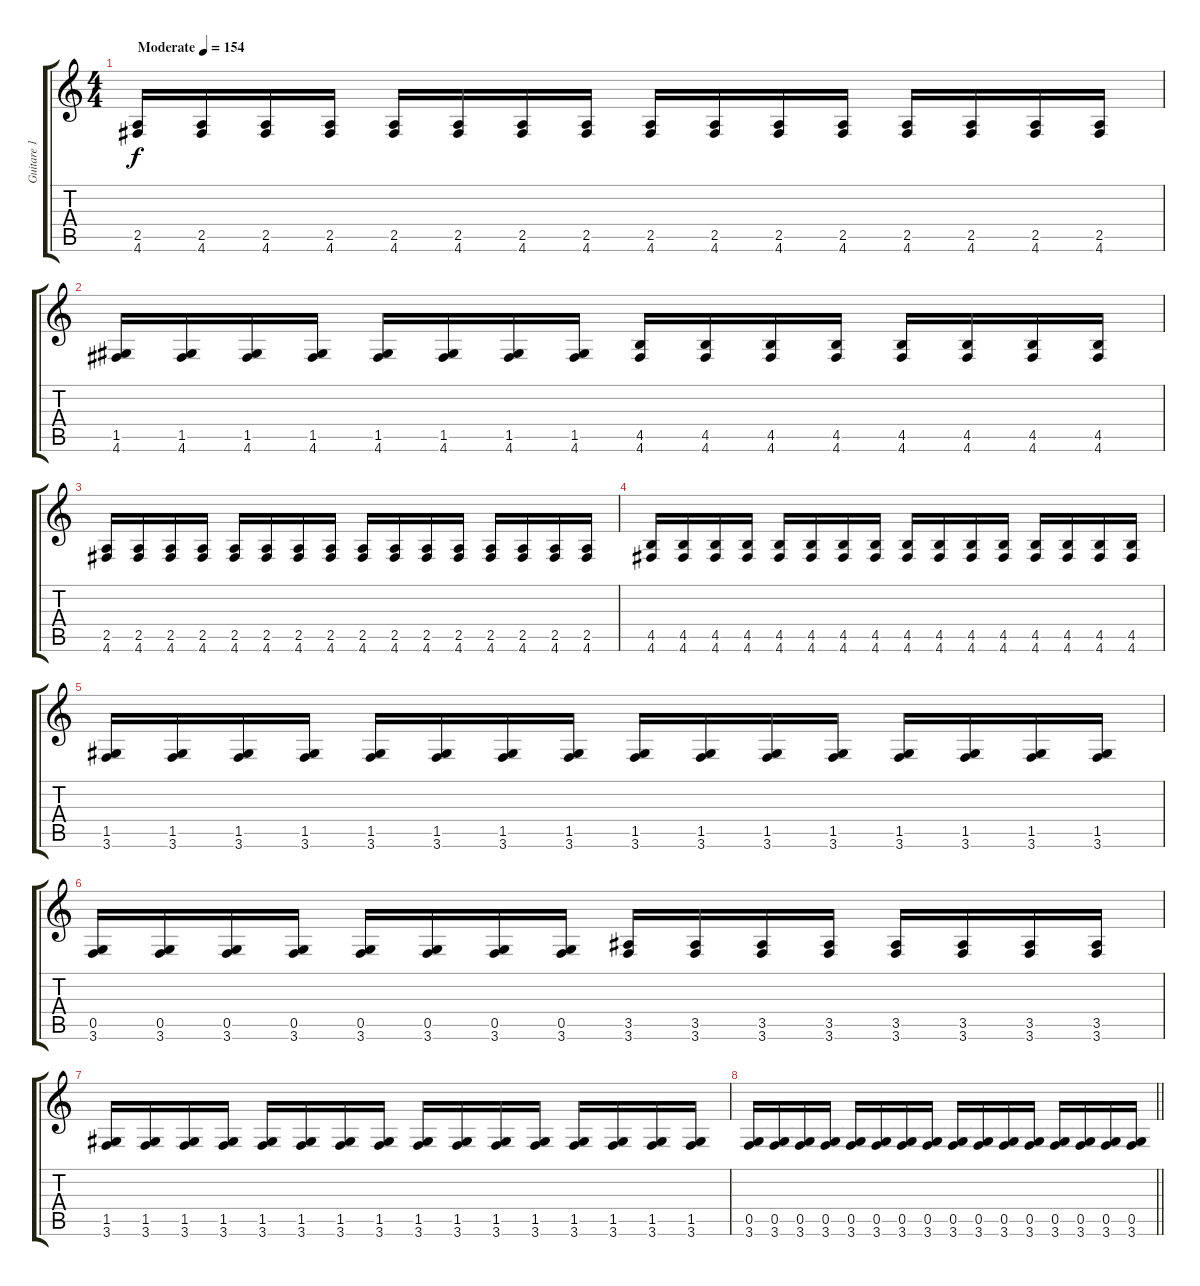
\track ("Guitare 1" "Guitare 1") {instrument overdrivenguitar}
\staff {score tabs}
\tuning (D4 A3 F3 C3 G2 D2) {hide}
\ts (4 4)
\tempo (154 "Moderate")
\clef g2
\ks c
(2.5 4.6).16{dy f instrument overdrivenguitar} (2.5 4.6).16 (2.5 4.6).16 (2.5 4.6).16 (2.5 4.6).16 (2.5 4.6).16 (2.5 4.6).16 (2.5 4.6).16 (2.5 4.6).16 (2.5 4.6).16 (2.5 4.6).16 (2.5 4.6).16 (2.5 4.6).16 (2.5 4.6).16 (2.5 4.6).16 (2.5 4.6).16 |
(1.5 4.6).16 (1.5 4.6).16 (1.5 4.6).16 (1.5 4.6).16 (1.5 4.6).16 (1.5 4.6).16 (1.5 4.6).16 (1.5 4.6).16 (4.5 4.6).16 (4.5 4.6).16 (4.5 4.6).16 (4.5 4.6).16 (4.5 4.6).16 (4.5 4.6).16 (4.5 4.6).16 (4.5 4.6).16 |
(2.5 4.6).16 (2.5 4.6).16 (2.5 4.6).16 (2.5 4.6).16 (2.5 4.6).16 (2.5 4.6).16 (2.5 4.6).16 (2.5 4.6).16 (2.5 4.6).16 (2.5 4.6).16 (2.5 4.6).16 (2.5 4.6).16 (2.5 4.6).16 (2.5 4.6).16 (2.5 4.6).16 (2.5 4.6).16 |
(4.5 4.6).16 (4.5 4.6).16 (4.5 4.6).16 (4.5 4.6).16 (4.5 4.6).16 (4.5 4.6).16 (4.5 4.6).16 (4.5 4.6).16 (4.5 4.6).16 (4.5 4.6).16 (4.5 4.6).16 (4.5 4.6).16 (4.5 4.6).16 (4.5 4.6).16 (4.5 4.6).16 (4.5 4.6).16 |
(1.5 3.6).16 (1.5 3.6).16 (1.5 3.6).16 (1.5 3.6).16 (1.5 3.6).16 (1.5 3.6).16 (1.5 3.6).16 (1.5 3.6).16 (1.5 3.6).16 (1.5 3.6).16 (1.5 3.6).16 (1.5 3.6).16 (1.5 3.6).16 (1.5 3.6).16 (1.5 3.6).16 (1.5 3.6).16 |
(0.5 3.6).16 (0.5 3.6).16 (0.5 3.6).16 (0.5 3.6).16 (0.5 3.6).16 (0.5 3.6).16 (0.5 3.6).16 (0.5 3.6).16 (3.5 3.6).16 (3.5 3.6).16 (3.5 3.6).16 (3.5 3.6).16 (3.5 3.6).16 (3.5 3.6).16 (3.5 3.6).16 (3.5 3.6).16 |
(1.5 3.6).16 (1.5 3.6).16 (1.5 3.6).16 (1.5 3.6).16 (1.5 3.6).16 (1.5 3.6).16 (1.5 3.6).16 (1.5 3.6).16 (1.5 3.6).16 (1.5 3.6).16 (1.5 3.6).16 (1.5 3.6).16 (1.5 3.6).16 (1.5 3.6).16 (1.5 3.6).16 (1.5 3.6).16 |
\barLineRight lightlight
(0.5 3.6).16 (0.5 3.6).16 (0.5 3.6).16 (0.5 3.6).16 (0.5 3.6).16 (0.5 3.6).16 (0.5 3.6).16 (0.5 3.6).16 (0.5 3.6).16 (0.5 3.6).16 (0.5 3.6).16 (0.5 3.6).16 (0.5 3.6).16 (0.5 3.6).16 (0.5 3.6).16 (0.5 3.6).16
